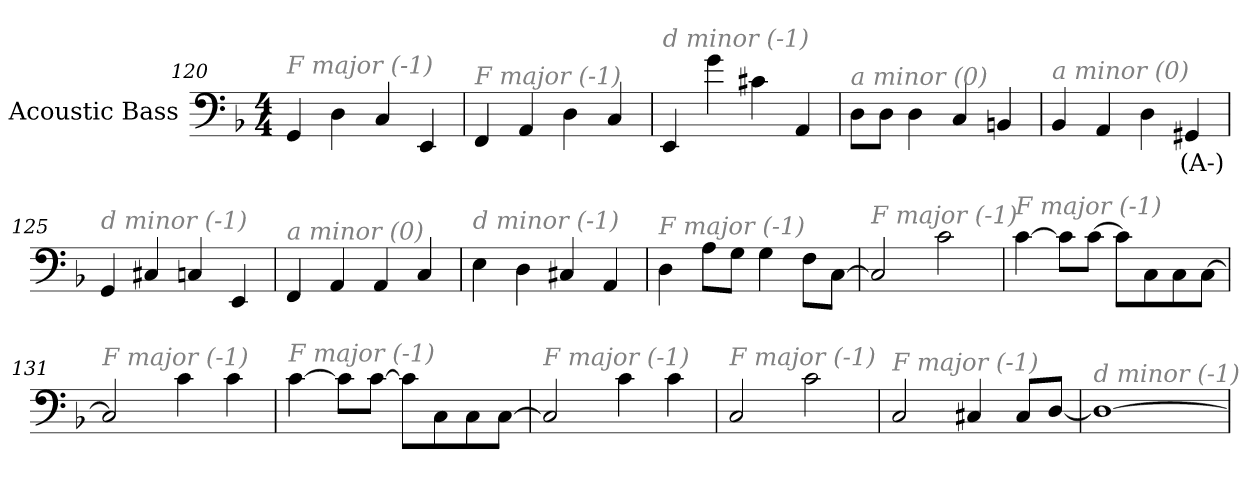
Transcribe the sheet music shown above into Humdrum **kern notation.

**kern	**text
*part1	*part1
*staff1	*staff1
*I"Acoustic Bass	*
*clefF4	*
*ITrd7c12	*
*k[b-]	*
*F:	*
*M4/4	*
=120	=120
!LO:TX:i:color=#808080:t=F major (-1)	!
4GGG	.
4DD	.
4CC	.
4EEE	.
=121	=121
!LO:TX:i:color=#808080:t=F major (-1)	!
4FFF	.
4AAA	.
4DD	.
4CC	.
=122	=122
!LO:TX:i:color=#808080:t=d minor (-1)	!
4EEE	.
4G	.
4C#X	.
4AAA	.
=123	=123
!LO:TX:i:color=#808080:t=a minor (0)	!
8DDL	.
8DDJ	.
4DD	.
4CC	.
4BBBn	.
=124	=124
!LO:TX:i:color=#808080:t=a minor (0)	!
4BBB-	.
4AAA	.
4DD	.
4GGG#Xi	(A-)
=125	=125
!LO:TX:i:color=#808080:t=d minor (-1)	!
4GGG	.
4CC#X	.
4CCn	.
4EEE	.
=126	=126
!LO:TX:i:color=#808080:t=a minor (0)	!
4FFF	.
4AAA	.
4AAA	.
4CC	.
=127	=127
!LO:TX:i:color=#808080:t=d minor (-1)	!
4EE	.
4DD	.
4CC#X	.
4AAA	.
=128	=128
!LO:TX:i:color=#808080:t=F major (-1)	!
4DD	.
8AAL	.
8GGJ	.
4GG	.
8FFL	.
[8CCJ	.
=129	=129
!LO:TX:i:color=#808080:t=F major (-1)	!
2CC]	.
2C	.
=130	=130
!LO:TX:i:color=#808080:t=F major (-1)	!
[4C	.
8CL]	.
[8CJ	.
8CL]	.
8CC	.
8CC	.
[8CCJ	.
=131	=131
!LO:TX:i:color=#808080:t=F major (-1)	!
2CC]	.
4C	.
4C	.
=132	=132
!LO:TX:i:color=#808080:t=F major (-1)	!
[4C	.
8CL]	.
[8CJ	.
8CL]	.
8CC	.
8CC	.
[8CCJ	.
=133	=133
!LO:TX:i:color=#808080:t=F major (-1)	!
2CC]	.
4C	.
4C	.
=134	=134
!LO:TX:i:color=#808080:t=F major (-1)	!
2CC	.
2C	.
=135	=135
!LO:TX:i:color=#808080:t=F major (-1)	!
2CC	.
4CC#X	.
8CC#L	.
[8DDJ	.
=136	=136
!LO:TX:i:color=#808080:t=d minor (-1)	!
1DD_	.
=	=
*-	*-
